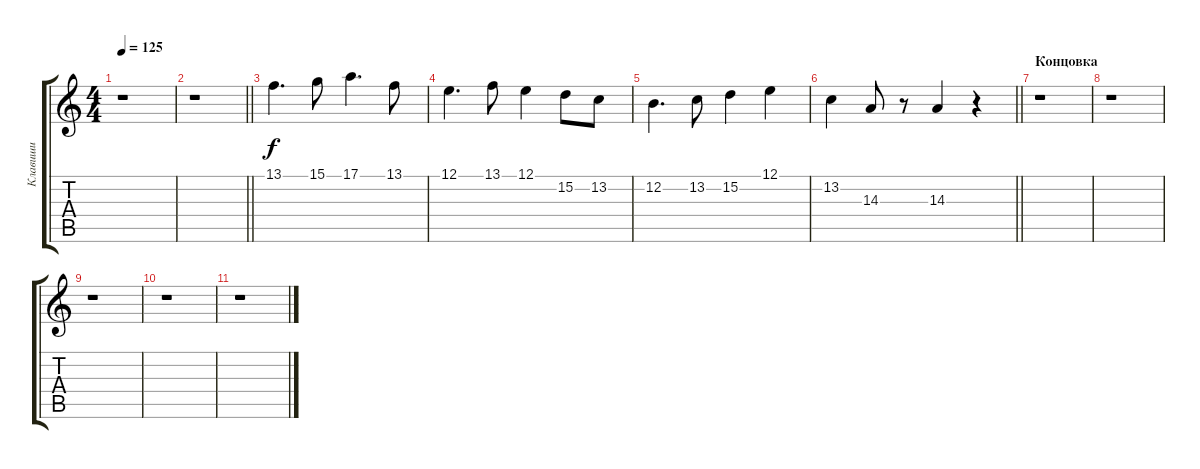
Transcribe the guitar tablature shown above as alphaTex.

\track ("Клавиши" "Клавиши") {instrument churchorgan}
\staff {score tabs}
\tuning (E4 B3 G3 D3 A2 E2) {hide}
\ts (4 4)
\tempo 125
\clef g2
\ks c
r.1{dy f} |
\barLineRight lightlight
r.1 |
13.1.4{d} 15.1.8 17.1.4{d} 13.1.8 |
12.1.4{d} 13.1.8 12.1.4 15.2.8 13.2.8 |
12.2.4{d} 13.2.8 15.2.4 12.1.4 |
\barLineRight lightlight
13.2.4 14.3.8 r.8 14.3.4 r.4 |
\section ("" "Концовка")
r.1 |
r.1 |
r.1 |
r.1 |
r.1
